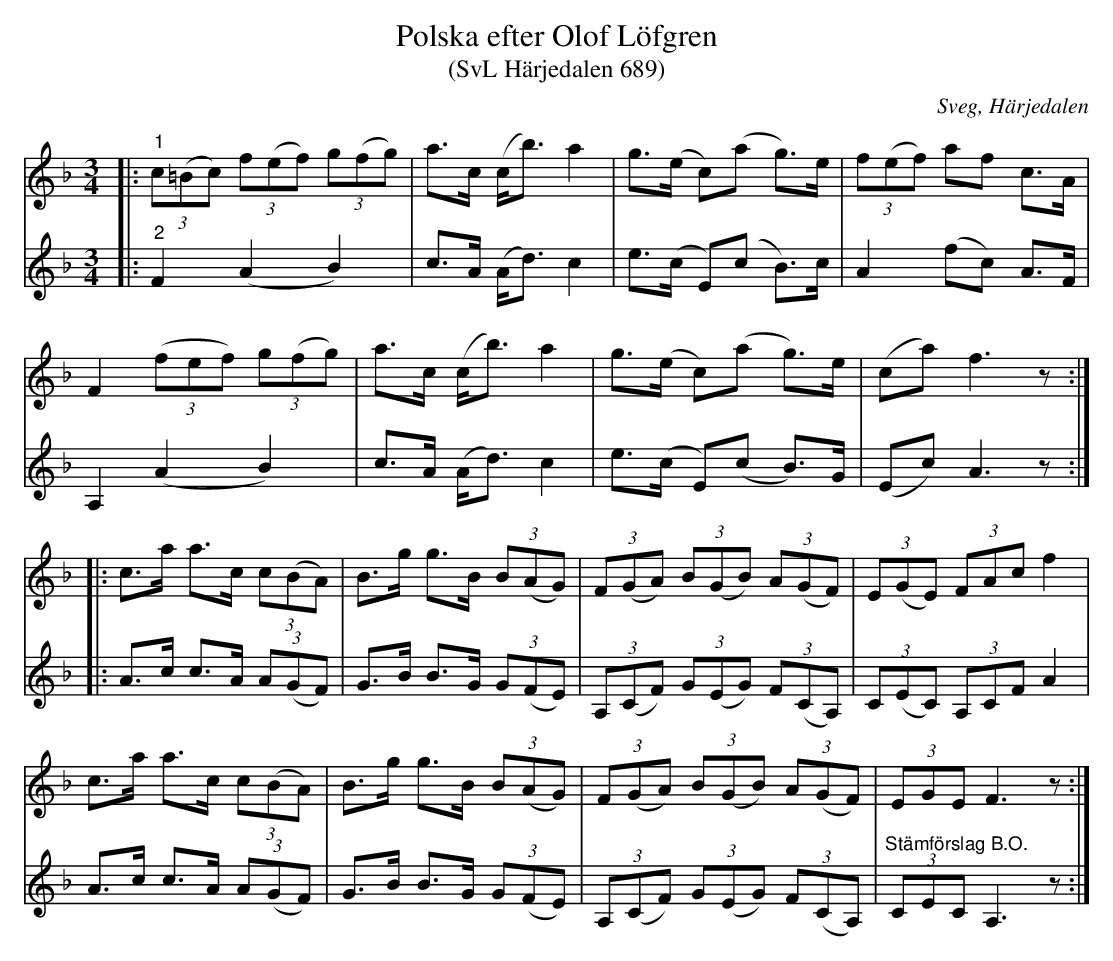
X:1
T:Polska efter Olof Löfgren
T:(SvL Härjedalen 689)
O:Sveg, Härjedalen
L:1/8
M:3/4
K:F
V:1
|:"^1" (3c(=Bc) (3f(ef) (3g(fg) | a>c (c<b) a2 | g>(e c)(a g>)e | (3f(ef) af c>A |
F2 (3(fef) (3g(fg) | a>c (c<b) a2 | g>(e c)(a g>)e | (ca) f3 z ::
c>a a>c (3c(BA) | B>g g>B (3B(AG) | (3F(GA) (3B(GB) (3A(GF) | (3E(GE) (3FAc f2 |
c>a a>c (3c(BA) | B>g g>B (3B(AG) | (3F(GA) (3B(GB) (3A(GF) | (3EGE F3 z :|
V:2
|:"^2" F2 (A2 B2) | c>A (A<d) c2 | e>(c E)(c B>)c | A2 (fc) A>F | A,2 (A2 B2) | c>A (A<d) c2 |
e>(c E)(c B>)G | (Ec) A3 z :: A>c c>A (3A(GF) | G>B B>G (3G(FE) | (3A,(CF) (3G(EG) (3F(CA,) |
(3C(EC) (3A,CF A2 | A>c c>A (3A(GF) | G>B B>G (3G(FE) |
(3A,(CF) (3G(EG) (3F(CA,) |"^Stämförslag B.O." (3CEC A,3 z :|
